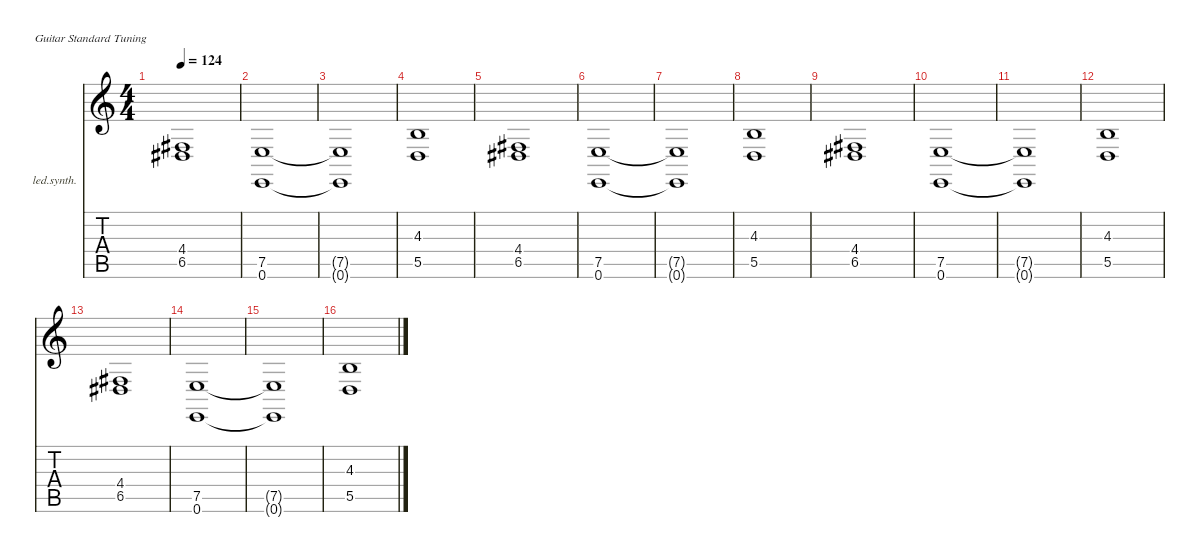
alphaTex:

\defaultSystemsLayout 4
\hideDynamics
\bracketExtendMode nobrackets
\firstSystemTrackNameOrientation horizontal
\otherSystemsTrackNameOrientation horizontal
\track ("Synth" "led.synth.") {instrument lead1square}
\staff {score tabs}
\tuning (E4 B3 G3 D3 A2 E2)
\ts (4 4)
\tempo 124
\clef g2
\ks c
(4.4{acc #} 6.5{acc #}).1{dy f beam Up} |
(7.5 0.6).1{beam Up} |
(7.5{t} 0.6{t}).1{beam Up} |
(4.3 5.5).1{beam Up} |
(4.4{acc #} 6.5{acc #}).1{beam Up} |
(7.5 0.6).1{beam Up} |
(7.5{t} 0.6{t}).1{beam Up} |
(4.3 5.5).1{beam Up} |
(4.4{acc #} 6.5{acc #}).1{beam Up} |
(7.5 0.6).1{beam Up} |
(7.5{t} 0.6{t}).1{beam Up} |
(4.3 5.5).1{beam Up} |
(4.4{acc #} 6.5{acc #}).1{beam Up} |
(7.5 0.6).1{beam Up} |
(7.5{t} 0.6{t}).1{beam Up} |
(4.3 5.5).1{beam Up}
